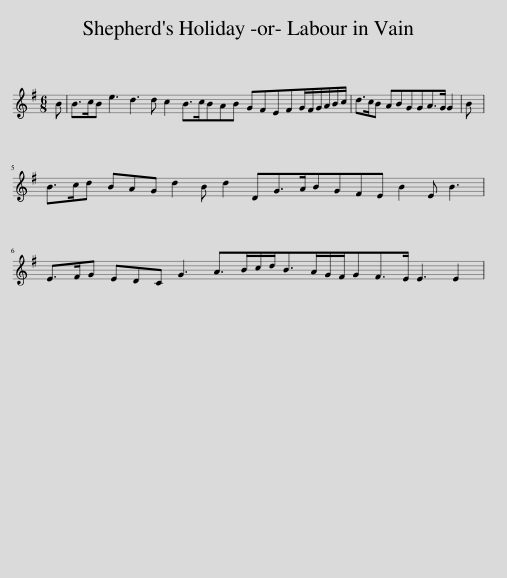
X:1
L:1/8
M:6/8
I:linebreak $
K:Emin
V:1 treble
V:1
 B | B>cB e3 d3 d c2 B>cBAB GFEFG/F/G/A/B/c/ | d>cB ABGGA>G G2 | B |$ B>cd BAG d2 B d2 DG>ABGFE B2 E B3 |$ %5
 E>FG EDC G3 A>Bc/d<BA/G/F/GF>E E3 E2 | %6
